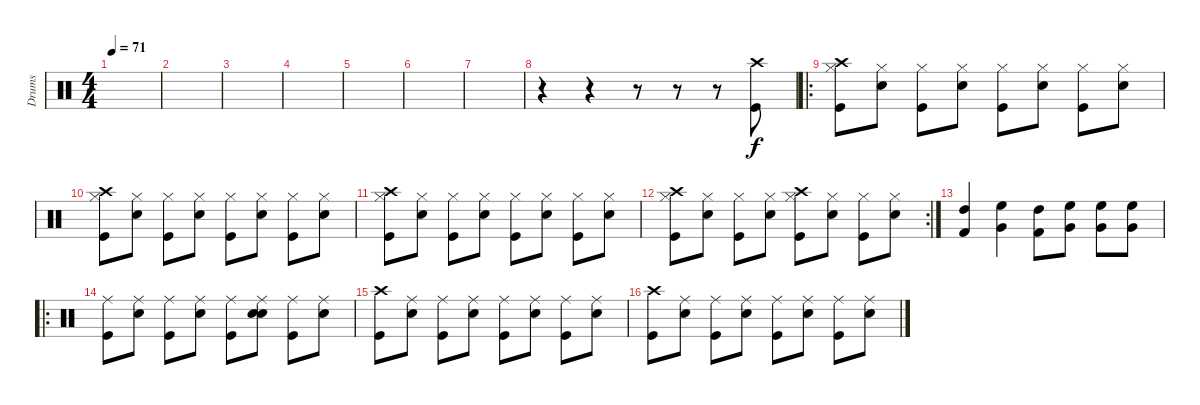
\track ("Drums" "Drums") {instrument percussion}
\staff {score}
\articulation defaults
\ts (4 4)
\tempo 71
\clef neutral
\ks c
|
|
|
|
|
|
|
r.4 r.4 r.8 r.8 r.8 ("Crash high (hit)" "Kick (hit)").8 |
\ro
("Kick (hit)" "Crash high (hit)" "Hi-Hat (closed)").8 ("Snare (hit) 2" "Hi-Hat (closed)").8 ("Kick (hit)" "Hi-Hat (closed)").8 ("Snare (hit) 2" "Hi-Hat (closed)").8 ("Kick (hit)" "Hi-Hat (closed)").8 ("Snare (hit) 2" "Hi-Hat (closed)").8 ("Kick (hit)" "Hi-Hat (closed)").8 ("Snare (hit) 2" "Hi-Hat (closed)").8 |
("Kick (hit)" "Crash high (hit)" "Hi-Hat (closed)").8 ("Snare (hit) 2" "Hi-Hat (closed)").8 ("Kick (hit)" "Hi-Hat (closed)").8 ("Snare (hit) 2" "Hi-Hat (closed)").8 ("Kick (hit)" "Hi-Hat (closed)").8 ("Snare (hit) 2" "Hi-Hat (closed)").8 ("Kick (hit)" "Hi-Hat (closed)").8 ("Snare (hit) 2" "Hi-Hat (closed)").8 |
("Kick (hit)" "Crash high (hit)" "Hi-Hat (closed)").8 ("Snare (hit) 2" "Hi-Hat (closed)").8 ("Kick (hit)" "Hi-Hat (closed)").8 ("Snare (hit) 2" "Hi-Hat (closed)").8 ("Kick (hit)" "Hi-Hat (closed)").8 ("Snare (hit) 2" "Hi-Hat (closed)").8 ("Kick (hit)" "Hi-Hat (closed)").8 ("Snare (hit) 2" "Hi-Hat (closed)").8 |
\rc 2
("Kick (hit)" "Crash high (hit)" "Hi-Hat (closed)").8 ("Snare (hit) 2" "Hi-Hat (closed)").8 ("Kick (hit)" "Hi-Hat (closed)").8 ("Snare (hit) 2" "Hi-Hat (closed)").8 ("Kick (hit)" "Crash high (hit)" "Hi-Hat (closed)").8 ("Snare (hit) 2" "Hi-Hat (closed)").8 ("Kick (hit)" "Hi-Hat (closed)").8 ("Snare (hit) 2" "Hi-Hat (closed)").8 |
("Kick (hit) 2" "High Tom (hit)").4 ("Very Low Tom (hit)" "High Floor Tom (hit)").4 ("Kick (hit) 2" "High Tom (hit)").8 ("Very Low Tom (hit)" "High Floor Tom (hit)").8 ("Very Low Tom (hit)" "High Floor Tom (hit)").8 ("High Floor Tom (hit)" "Very Low Tom (hit)").8 |
\ro
("Ride (middle)" "Kick (hit)").8 ("Ride (middle)" "Snare (hit) 2").8 ("Ride (middle)" "Kick (hit)").8 ("Ride (middle)" "Snare (hit) 2").8 ("Ride (middle)" "Kick (hit)").8 ("Snare (hit)" "Ride (middle)" "Snare (hit) 2").8 ("Ride (middle)" "Kick (hit)").8 ("Ride (middle)" "Snare (hit) 2").8 |
("Crash high (hit)" "Kick (hit)").8 ("Ride (middle)" "Snare (hit) 2").8 ("Ride (middle)" "Kick (hit)").8 ("Ride (middle)" "Snare (hit) 2").8 ("Ride (middle)" "Kick (hit)").8 ("Ride (middle)" "Snare (hit) 2").8 ("Ride (middle)" "Kick (hit)").8 ("Ride (middle)" "Snare (hit) 2").8 |
("Crash high (hit)" "Kick (hit)").8 ("Ride (middle)" "Snare (hit) 2").8 ("Ride (middle)" "Kick (hit)").8 ("Ride (middle)" "Snare (hit) 2").8 ("Ride (middle)" "Kick (hit)").8 ("Ride (middle)" "Snare (hit) 2").8 ("Ride (middle)" "Kick (hit)").8 ("Ride (middle)" "Snare (hit) 2").8
